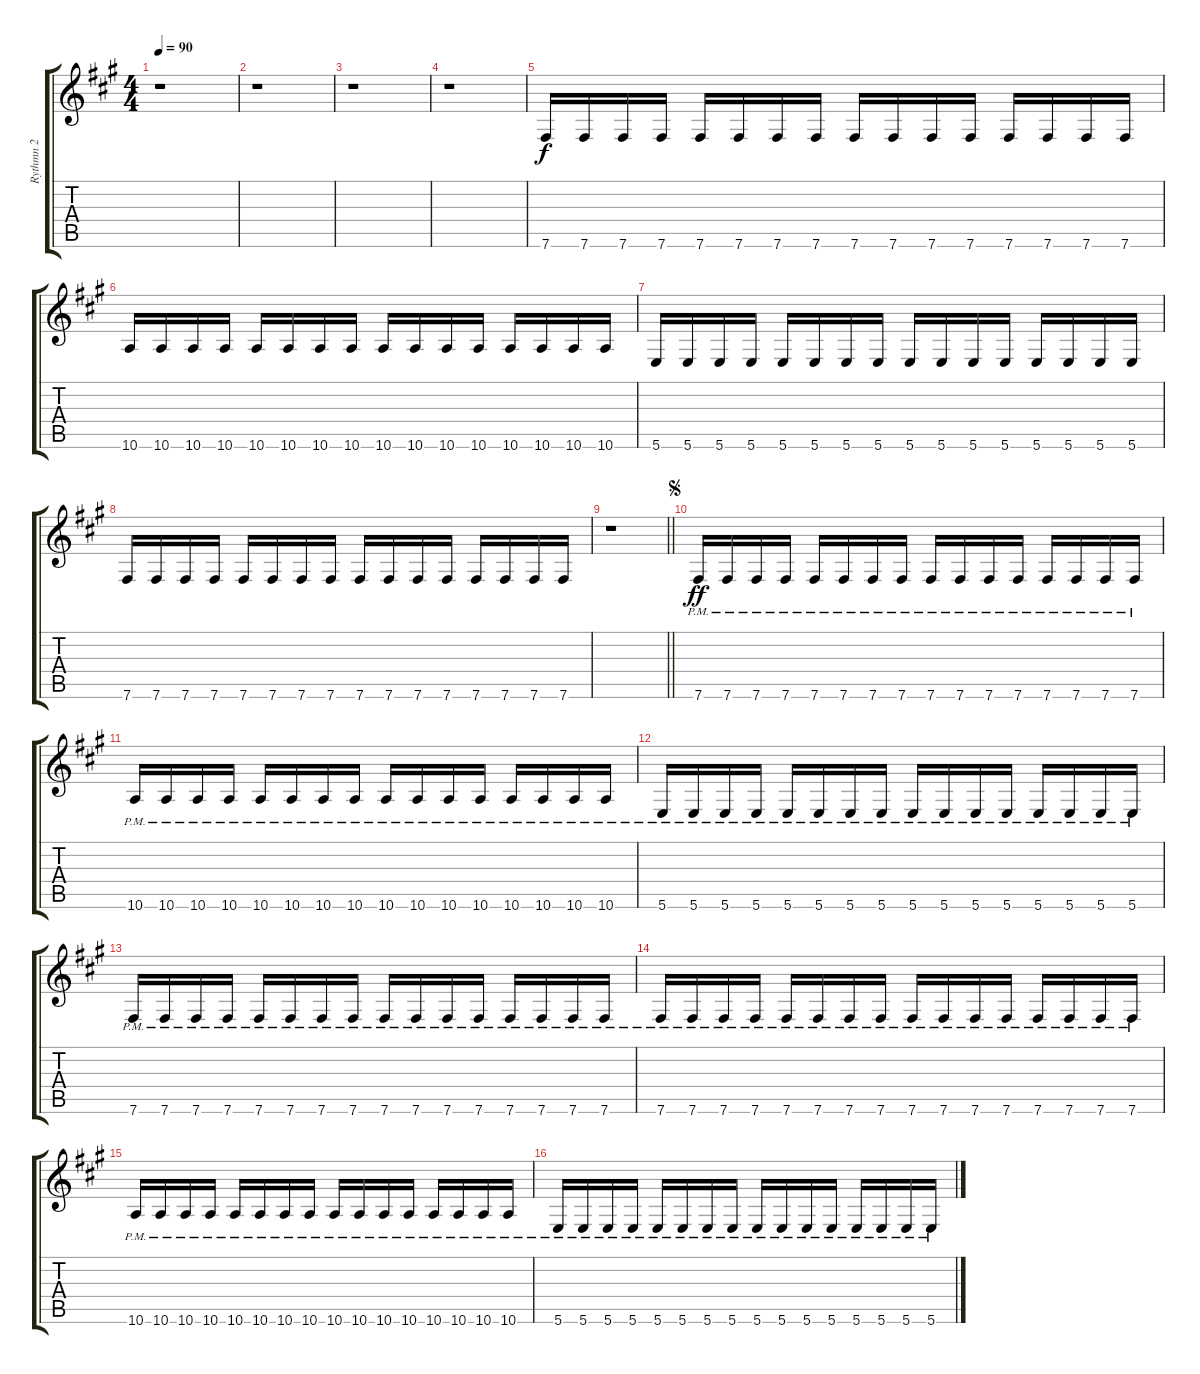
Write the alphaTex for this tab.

\track ("Rythmn 2" "Rythmn 2") {instrument distortionguitar}
\staff {score tabs}
\tuning (Db4 Ab3 E3 B2 Gb2 B1) {hide}
\ts (4 4)
\tempo 90
\clef g2
\ks a
r.1{dy f instrument distortionguitar} |
r.1 |
r.1 |
r.1 |
7.6.16 7.6.16 7.6.16 7.6.16 7.6.16 7.6.16 7.6.16 7.6.16 7.6.16 7.6.16 7.6.16 7.6.16 7.6.16 7.6.16 7.6.16 7.6.16 |
10.6.16 10.6.16 10.6.16 10.6.16 10.6.16 10.6.16 10.6.16 10.6.16 10.6.16 10.6.16 10.6.16 10.6.16 10.6.16 10.6.16 10.6.16 10.6.16 |
5.6.16 5.6.16 5.6.16 5.6.16 5.6.16 5.6.16 5.6.16 5.6.16 5.6.16 5.6.16 5.6.16 5.6.16 5.6.16 5.6.16 5.6.16 5.6.16 |
7.6.16 7.6.16 7.6.16 7.6.16 7.6.16 7.6.16 7.6.16 7.6.16 7.6.16 7.6.16 7.6.16 7.6.16 7.6.16 7.6.16 7.6.16 7.6.16 |
\barLineRight lightlight
r.1 |
\jump segno
7.6{pm}.16{dy ff} 7.6{pm}.16 7.6{pm}.16 7.6{pm}.16 7.6{pm}.16 7.6{pm}.16 7.6{pm}.16 7.6{pm}.16 7.6{pm}.16 7.6{pm}.16 7.6{pm}.16 7.6{pm}.16 7.6{pm}.16 7.6{pm}.16 7.6{pm}.16 7.6{pm}.16 |
10.6{pm}.16 10.6{pm}.16 10.6{pm}.16 10.6{pm}.16 10.6{pm}.16 10.6{pm}.16 10.6{pm}.16 10.6{pm}.16 10.6{pm}.16 10.6{pm}.16 10.6{pm}.16 10.6{pm}.16 10.6{pm}.16 10.6{pm}.16 10.6{pm}.16 10.6{pm}.16 |
5.6{pm}.16 5.6{pm}.16 5.6{pm}.16 5.6{pm}.16 5.6{pm}.16 5.6{pm}.16 5.6{pm}.16 5.6{pm}.16 5.6{pm}.16 5.6{pm}.16 5.6{pm}.16 5.6{pm}.16 5.6{pm}.16 5.6{pm}.16 5.6{pm}.16 5.6{pm}.16 |
7.6{pm}.16 7.6{pm}.16 7.6{pm}.16 7.6{pm}.16 7.6{pm}.16 7.6{pm}.16 7.6{pm}.16 7.6{pm}.16 7.6{pm}.16 7.6{pm}.16 7.6{pm}.16 7.6{pm}.16 7.6{pm}.16 7.6{pm}.16 7.6{pm}.16 7.6{pm}.16 |
7.6{pm}.16 7.6{pm}.16 7.6{pm}.16 7.6{pm}.16 7.6{pm}.16 7.6{pm}.16 7.6{pm}.16 7.6{pm}.16 7.6{pm}.16 7.6{pm}.16 7.6{pm}.16 7.6{pm}.16 7.6{pm}.16 7.6{pm}.16 7.6{pm}.16 7.6{pm}.16 |
10.6{pm}.16 10.6{pm}.16 10.6{pm}.16 10.6{pm}.16 10.6{pm}.16 10.6{pm}.16 10.6{pm}.16 10.6{pm}.16 10.6{pm}.16 10.6{pm}.16 10.6{pm}.16 10.6{pm}.16 10.6{pm}.16 10.6{pm}.16 10.6{pm}.16 10.6{pm}.16 |
5.6{pm}.16 5.6{pm}.16 5.6{pm}.16 5.6{pm}.16 5.6{pm}.16 5.6{pm}.16 5.6{pm}.16 5.6{pm}.16 5.6{pm}.16 5.6{pm}.16 5.6{pm}.16 5.6{pm}.16 5.6{pm}.16 5.6{pm}.16 5.6{pm}.16 5.6{pm}.16
